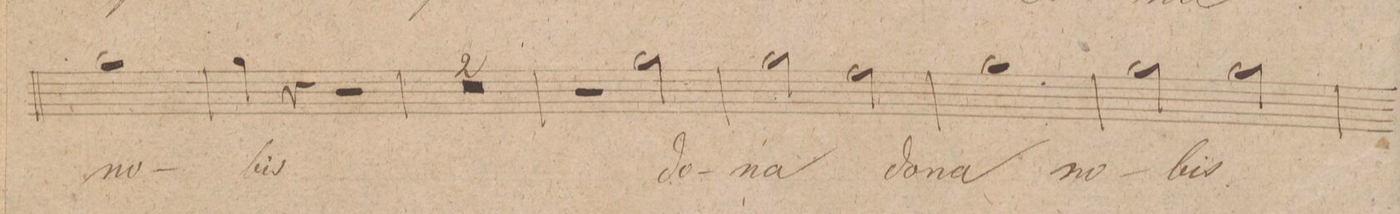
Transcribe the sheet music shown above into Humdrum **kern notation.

**kern	**text	**dynam
*I"Alto	*	*
*clefC3	*	*
*k[f#c#g#]	*	*
*met(c|)	*	*
*M2/2	*	*
1a	no-	.
=77	=77	=77
4a\	-bis	.
4r	.	.
2r	.	.
=78	=78	=78
0r	.	.
=79	=79	=79
=80	=80	=80
2r	.	.
2a\	do-	.
=81	=81	=81
2a\	-na	.
2g#\	dona	.
=82	=82	=82
1a	no-	.
=83	=83	=83
2a\	-bis	.
2a\	.	.
=84	=84	=84
*-	*-	*-
